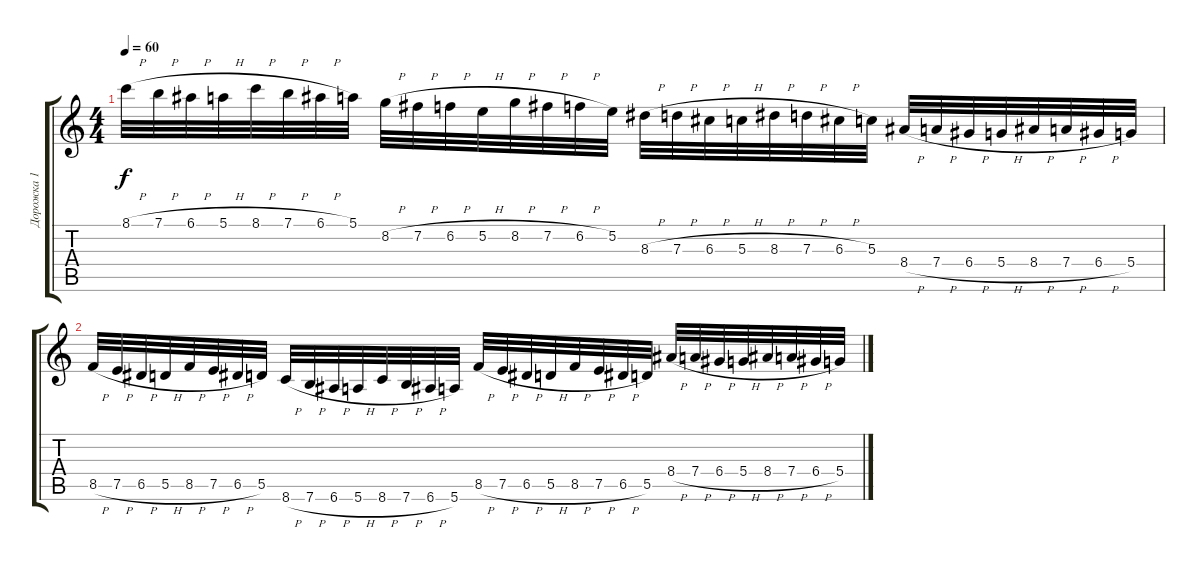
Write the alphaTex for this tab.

\track ("Дорожка 1" "Дорожка 1") {instrument acousticguitarnylon}
\staff {score tabs}
\tuning (E4 B3 G3 D3 A2 E2) {hide}
\ts (4 4)
\tempo 60
\clef g2
\ks c
8.1{h}.32{dy f instrument acousticguitarnylon} 7.1{h}.32 6.1{h}.32 5.1{h}.32 8.1{h}.32 7.1{h}.32 6.1{h}.32 5.1.32 8.2{h}.32 7.2{h}.32 6.2{h}.32 5.2{h}.32 8.2{h}.32 7.2{h}.32 6.2{h}.32 5.2.32 8.3{h}.32 7.3{h}.32 6.3{h}.32 5.3{h}.32 8.3{h}.32 7.3{h}.32 6.3{h}.32 5.3.32 8.4{h}.32 7.4{h}.32 6.4{h}.32 5.4{h}.32 8.4{h}.32 7.4{h}.32 6.4{h}.32 5.4.32 |
8.5{h}.32 7.5{h}.32 6.5{h}.32 5.5{h}.32 8.5{h}.32 7.5{h}.32 6.5{h}.32 5.5.32 8.6{h}.32 7.6{h}.32 6.6{h}.32 5.6{h}.32 8.6{h}.32 7.6{h}.32 6.6{h}.32 5.6.32 8.5{h}.32 7.5{h}.32 6.5{h}.32 5.5{h}.32 8.5{h}.32 7.5{h}.32 6.5{h}.32 5.5.32 8.4{h}.32 7.4{h}.32 6.4{h}.32 5.4{h}.32 8.4{h}.32 7.4{h}.32 6.4{h}.32 5.4.32
